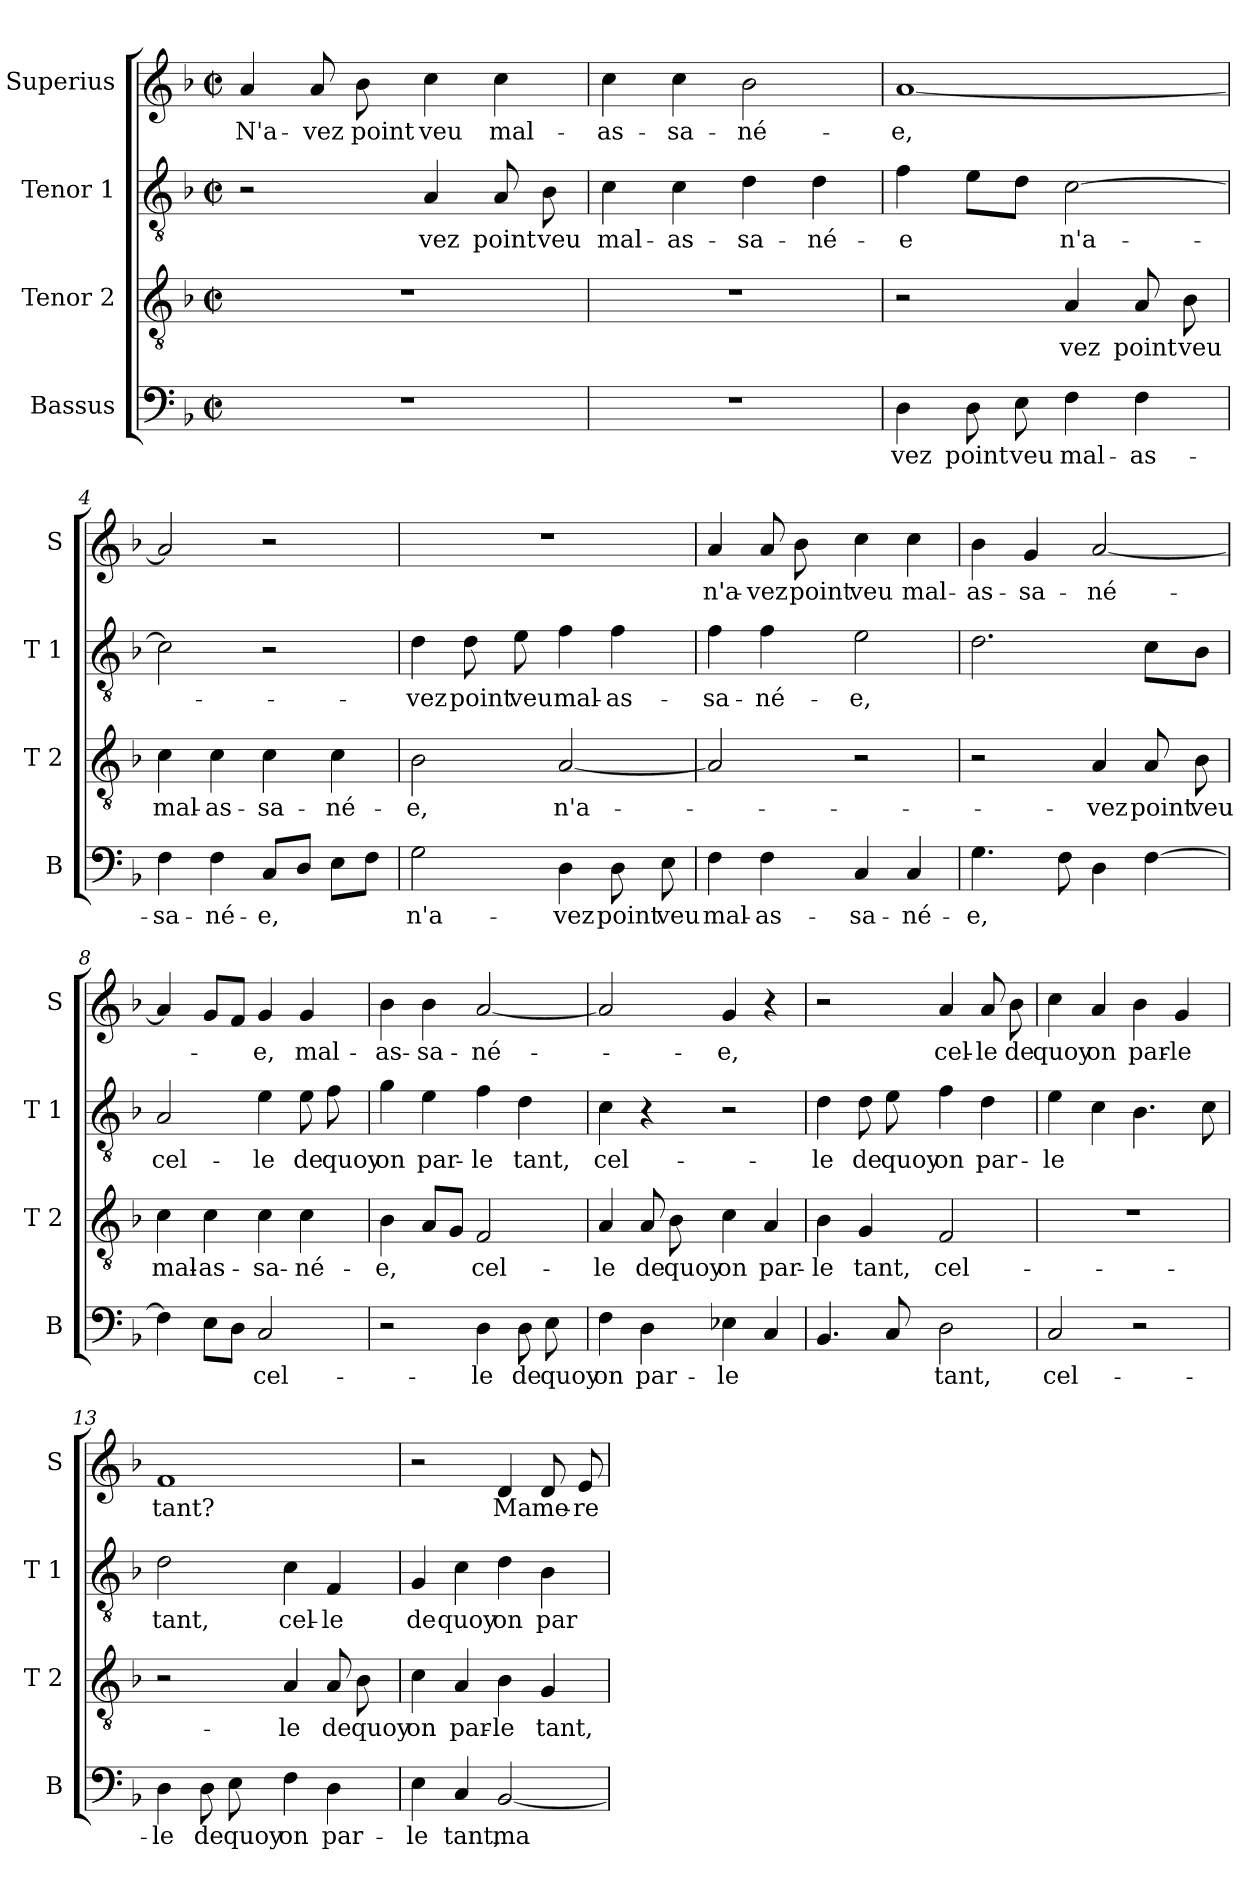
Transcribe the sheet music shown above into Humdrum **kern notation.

**kern	**text	**kern	**text	**kern	**text	**kern	**text
*part4	*part4	*part3	*part3	*part2	*part2	*part1	*part1
*staff4	*staff4	*staff3	*staff3	*staff2	*staff2	*staff1	*staff1
*I"Bassus	*	*I"Tenor 2	*	*I"Tenor 1	*	*I"Superius	*
*I'B	*	*I'T 2	*	*I'T 1	*	*I'S	*
*clefF4	*	*clefGv2	*	*clefGv2	*	*clefG2	*
*k[b-]	*	*k[b-]	*	*k[b-]	*	*k[b-]	*
*F:	*	*F:	*	*F:	*	*F:	*
*M2/2	*	*M2/2	*	*M2/2	*	*M2/2	*
*met(c|)	*	*met(c|)	*	*met(c|)	*	*met(c|)	*
=1	=1	=1	=1	=1	=1	=1	=1
1r	.	1r	.	2r	.	4a/	N'a-
.	.	.	.	.	.	8a/	-vez
.	.	.	.	.	.	8b-\	point
.	.	.	.	4A/	vez	4cc\	veu
.	.	.	.	8A/	point	4cc\	mal-
.	.	.	.	8B-\	veu	.	.
=2	=2	=2	=2	=2	=2	=2	=2
1r	.	1r	.	4c\	mal-	4cc\	-as-
.	.	.	.	4c\	-as-	4cc\	-sa-
.	.	.	.	4d\	-sa-	2b-\	-né-
.	.	.	.	4d\	-né-	.	.
=3	=3	=3	=3	=3	=3	=3	=3
4D\	vez	2r	.	4f\	-e	[1a	-e,
8D\	point	.	.	8e\L	.	.	.
8E\	veu	.	.	8d\J	.	.	.
4F\	mal-	4A/	vez	[2c\	n'a-	.	.
4F\	-as-	8A/	point	.	.	.	.
.	.	8B-\	veu	.	.	.	.
=4	=4	=4	=4	=4	=4	=4	=4
4F\	-sa-	4c\	mal-	2c\]	.	2a/]	.
4F\	-né-	4c\	-as-	.	.	.	.
8C/L	-e,	4c\	-sa-	2r	.	2r	.
8D/J	.	.	.	.	.	.	.
8E\L	.	4c\	-né-	.	.	.	.
8F\J	.	.	.	.	.	.	.
!!LO:LB:g=z
=5	=5	=5	=5	=5	=5	=5	=5
2G\	n'a-	2B-\	-e,	4d\	-vez	1r	.
.	.	.	.	8d\	point	.	.
.	.	.	.	8e\	veu	.	.
4D\	-vez	[2A/	n'a-	4f\	mal-	.	.
8D\	point	.	.	4f\	-as-	.	.
8E\	veu	.	.	.	.	.	.
=6	=6	=6	=6	=6	=6	=6	=6
4F\	mal-	2A/]	.	4f\	-sa-	4a/	n'a-
4F\	-as-	.	.	4f\	-né-	8a/	-vez
.	.	.	.	.	.	8b-\	point
4C/	-sa-	2r	.	2e\	-e,	4cc\	veu
4C/	-né-	.	.	.	.	4cc\	mal-
=7	=7	=7	=7	=7	=7	=7	=7
4.G\	-e,	2r	.	2.d\	.	4b-\	-as-
.	.	.	.	.	.	4g/	-sa-
8F\	.	.	.	.	.	.	.
4D\	.	4A/	-vez	.	.	[2a/	-né-
[4F\	.	8A/	point	8c\L	.	.	.
.	.	8B-\	veu	8B-\J	.	.	.
=8	=8	=8	=8	=8	=8	=8	=8
4F\]	.	4c\	mal-	2A/	cel-	4a/]	.
8E\L	.	4c\	-as-	.	.	8g/L	.
8D\J	.	.	.	.	.	8f/J	.
2C/	cel-	4c\	-sa-	4e\	-le	4g/	-e,
.	.	4c\	-né-	8e\	de	4g/	mal-
.	.	.	.	8f\	quoy	.	.
=9	=9	=9	=9	=9	=9	=9	=9
2r	.	4B-\	-e,	4g\	on	4b-\	-as-
.	.	8A/L	.	4e\	par-	4b-\	-sa-
.	.	8G/J	.	.	.	.	.
4D\	-le	2F/	cel-	4f\	-le	[2a/	-né-
8D\	de	.	.	4d\	tant,	.	.
8E\	quoy	.	.	.	.	.	.
!!LO:LB:g=z
=10	=10	=10	=10	=10	=10	=10	=10
4F\	on	4A/	-le	4c\	cel-	2a/]	.
4D\	par-	8A/	de	4r	.	.	.
.	.	8B-\	quoy	.	.	.	.
4E-X\	-le	4c\	on	2r	.	4g/	-e,
4C/	.	4A/	par-	.	.	4r	.
=11	=11	=11	=11	=11	=11	=11	=11
4.BB-/	.	4B-\	-le	4d\	-le	2r	.
.	.	4G/	tant,	8d\	de	.	.
8C/	.	.	.	8e\	quoy	.	.
2D\	tant,	2F/	cel-	4f\	on	4a/	cel-
.	.	.	.	4d\	par-	8a/	-le
.	.	.	.	.	.	8b-\	de
=12	=12	=12	=12	=12	=12	=12	=12
2C/	cel-	1r	.	4e\	-le	4cc\	quoy
.	.	.	.	4c\	.	4a/	on
2r	.	.	.	4.B-\	.	4b-\	par-
.	.	.	.	.	.	4g/	-le
.	.	.	.	8c\	.	.	.
=13	=13	=13	=13	=13	=13	=13	=13
4D\	-le	2r	.	2d\	tant,	1f	tant?
8D\	de	.	.	.	.	.	.
8E\	quoy	.	.	.	.	.	.
4F\	on	4A/	-le	4c\	cel-	.	.
4D\	par-	8A/	de	4F/	-le	.	.
.	.	8B-\	quoy	.	.	.	.
=14	=14	=14	=14	=14	=14	=14	=14
4E\	-le	4c\	on	4G/	de	2r	.
4C/	tant,	4A/	par-	4c\	quoy	.	.
[2BB-/	ma	4B-\	-le	4d\	on	4d/	Ma
.	.	4G/	tant,	4B-\	par-	8d/	me-
.	.	.	.	.	.	8e/	-re
=	=	=	=	=	=	=	=
*-	*-	*-	*-	*-	*-	*-	*-
